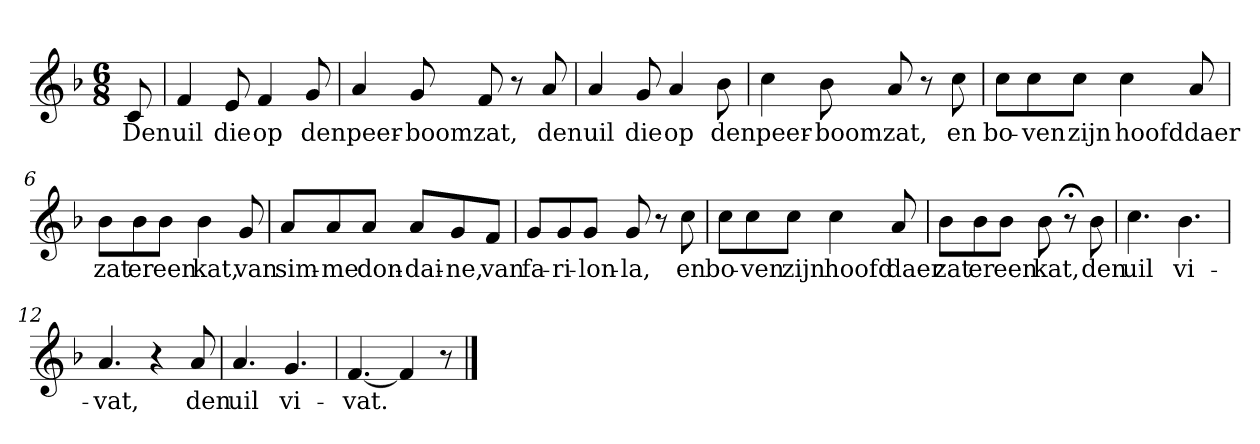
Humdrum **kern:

**kern	**text
*part1	*part1
*staff1	*staff1
*clefG2	*
*k[b-]	*
*F:	*
*M6/8	*
*MM120	*
=	=
8c	Den
=1	=1
4f	uil
8e	die
4f	op
8g	den
=2	=2
4a	peer-
8g	-boom
8f	zat,
8r	.
8a	den
=3	=3
4a	uil
8g	die
4a	op
8b-	den
=4	=4
4cc	peer-
8b-	-boom
8a	zat,
8r	.
8cc	en
=5	=5
8cc\L	bo-
8cc\	-ven
8cc\J	zijn
4cc	hoofd
8a	daer
=6	=6
8b-\L	zat
8b-\	er
8b-\J	een
4b-	kat,
8g	van
=7	=7
8a/L	sim-
8a/	-me
8a/J	don-
8a/L	-dai-
8g/	-ne,
8f/J	van
=8	=8
8g/L	fa-
8g/	-ri-
8g/J	-lon-
8g	-la,
8r	.
8cc	en
=9	=9
8cc\L	bo-
8cc\	-ven
8cc\J	zijn
4cc	hoofd
8a	daer
=10	=10
8b-\L	zat
8b-\	er
8b-\J	een
8b-	kat,
8r;<	.
8b-	den
=11	=11
4.cc	uil
4.b-	vi-
=12	=12
4.a	-vat,
4r	.
8a	den
=13	=13
4.a	uil
4.g	vi-
=14	=14
[4.f	-vat.
4f]	.
8r	.
==	==
*-	*-
